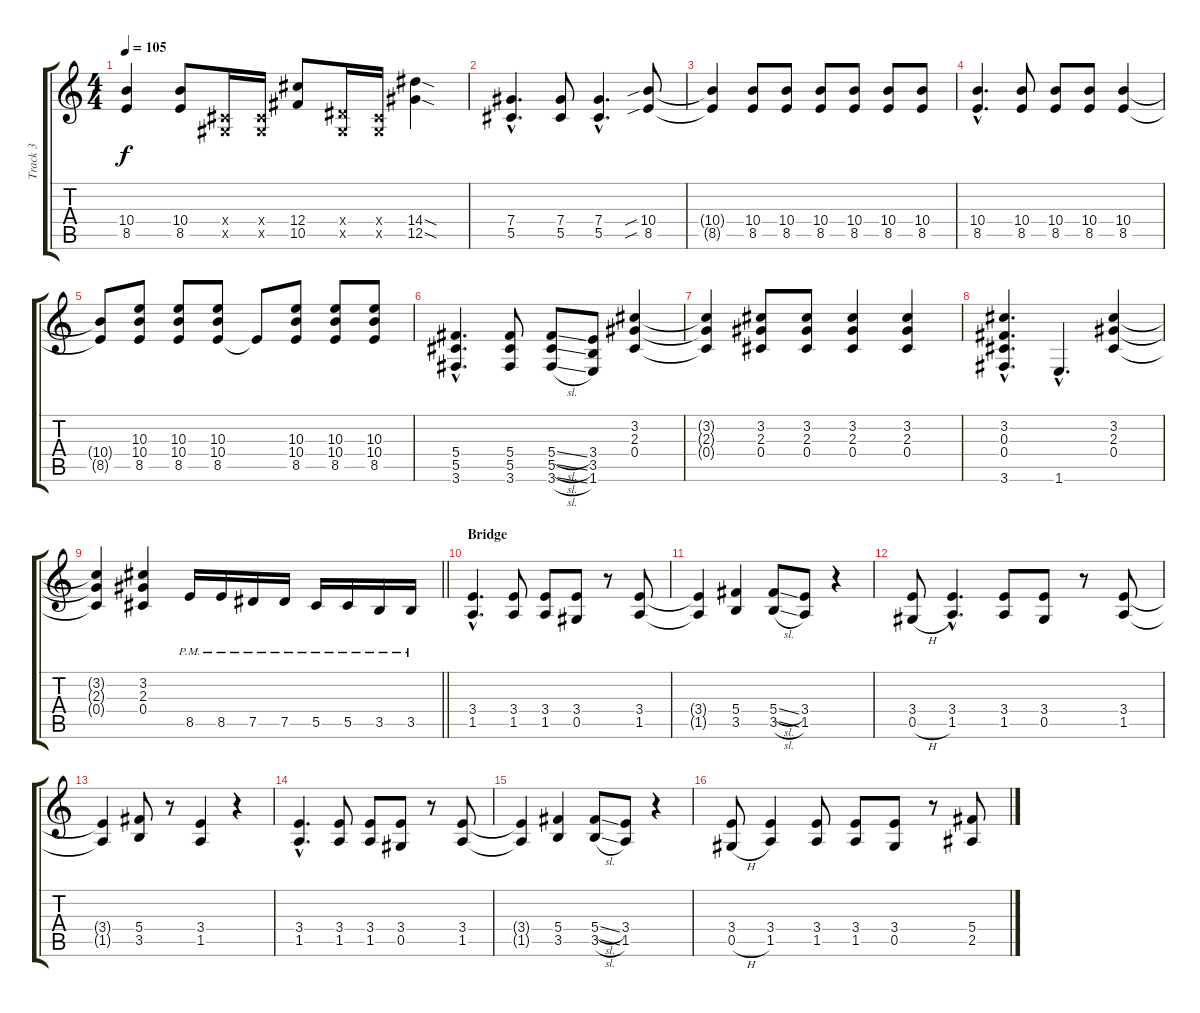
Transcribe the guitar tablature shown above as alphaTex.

\track ("Track 3" "Track 3") {instrument distortionguitar}
\staff {score tabs}
\tuning (Eb4 Bb3 Gb3 Db3 Ab2 Eb2) {hide}
\ts (4 4)
\tempo 105
\clef g2
\ks c
(10.4{t} 8.5{t}).4{dy f} (10.4 8.5).8 (0.4{x} 0.5{x}).16 (0.4{x} 0.5{x}).16 (12.4 10.5).8 (2.4{x} 0.5{x}).16 (0.4{x} 0.5{x}).16 (14.4{sod} 12.5{sod}).4 |
(7.4{hac} 5.5{hac}).4{d} (7.4 5.5).8 (7.4{hac} 5.5{hac}).4{d} (10.4{sib} 8.5{sib}).8 |
(10.4{t} 8.5{t}).4 (10.4 8.5).8 (10.4 8.5).8 (10.4 8.5).8 (10.4 8.5).8 (10.4 8.5).8 (10.4 8.5).8 |
(10.4{hac} 8.5{hac}).4{d} (10.4 8.5).8 (10.4 8.5).8 (10.4 8.5).8 (10.4 8.5).4 |
(10.4{t} 8.5{t}).8 (10.3 10.4 8.5).8 (10.3 10.4 8.5).8 (10.3 10.4 8.5).8 8.5{t}.8 (10.3 10.4 8.5).8 (10.3 10.4 8.5).8 (10.3 10.4 8.5).8 |
(5.4{hac} 5.5{hac} 3.6{hac}).4{d} (5.4 5.5 3.6).8 (5.4{sl} 5.5{sl} 3.6{sl}).8 (3.4 3.5 1.6).8 (3.2 2.3 0.4).4 |
(3.2{t} 2.3{t} 0.4{t}).4 (3.2 2.3 0.4).8 (3.2 2.3 0.4).8 (3.2 2.3 0.4).4 (3.2 2.3 0.4).4 |
(3.2{hac} 0.3{hac} 0.4{hac} 3.6{hac}).4{d} 1.6{hac}.4{d} (3.2 2.3 0.4).4 |
\barLineRight lightlight
(3.2{t} 2.3{t} 0.4{t}).4 (3.2 2.3 0.4).4 8.5{pm}.16 8.5{pm}.16 7.5{pm}.16 7.5{pm}.16 5.5{pm}.16 5.5{pm}.16 3.5{pm}.16 3.5{pm}.16 |
\section ("" "Bridge")
(3.4{hac} 1.5{hac}).4{d} (3.4 1.5).8 (3.4 1.5).8 (3.4 0.5).8 r.8 (3.4 1.5).8 |
(3.4{t} 1.5{t}).4 (5.4 3.5).4 (5.4{sl} 3.5{sl}).8 (3.4 1.5).8 r.4 |
(3.4 0.5{h}).8 (3.4{hac} 1.5{hac}).4{d} (3.4 1.5).8 (3.4 0.5).8 r.8 (3.4 1.5).8 |
(3.4{t} 1.5{t}).4 (5.4 3.5).8 r.8 (3.4 1.5).4 r.4 |
(3.4{hac} 1.5{hac}).4{d} (3.4 1.5).8 (3.4 1.5).8 (3.4 0.5).8 r.8 (3.4 1.5).8 |
(3.4{t} 1.5{t}).4 (5.4 3.5).4 (5.4{sl} 3.5{sl}).8 (3.4 1.5).8 r.4 |
(3.4 0.5{h}).8 (3.4 1.5).4 (3.4 1.5).8 (3.4 1.5).8 (3.4 0.5).8 r.8 (5.4 2.5).8
